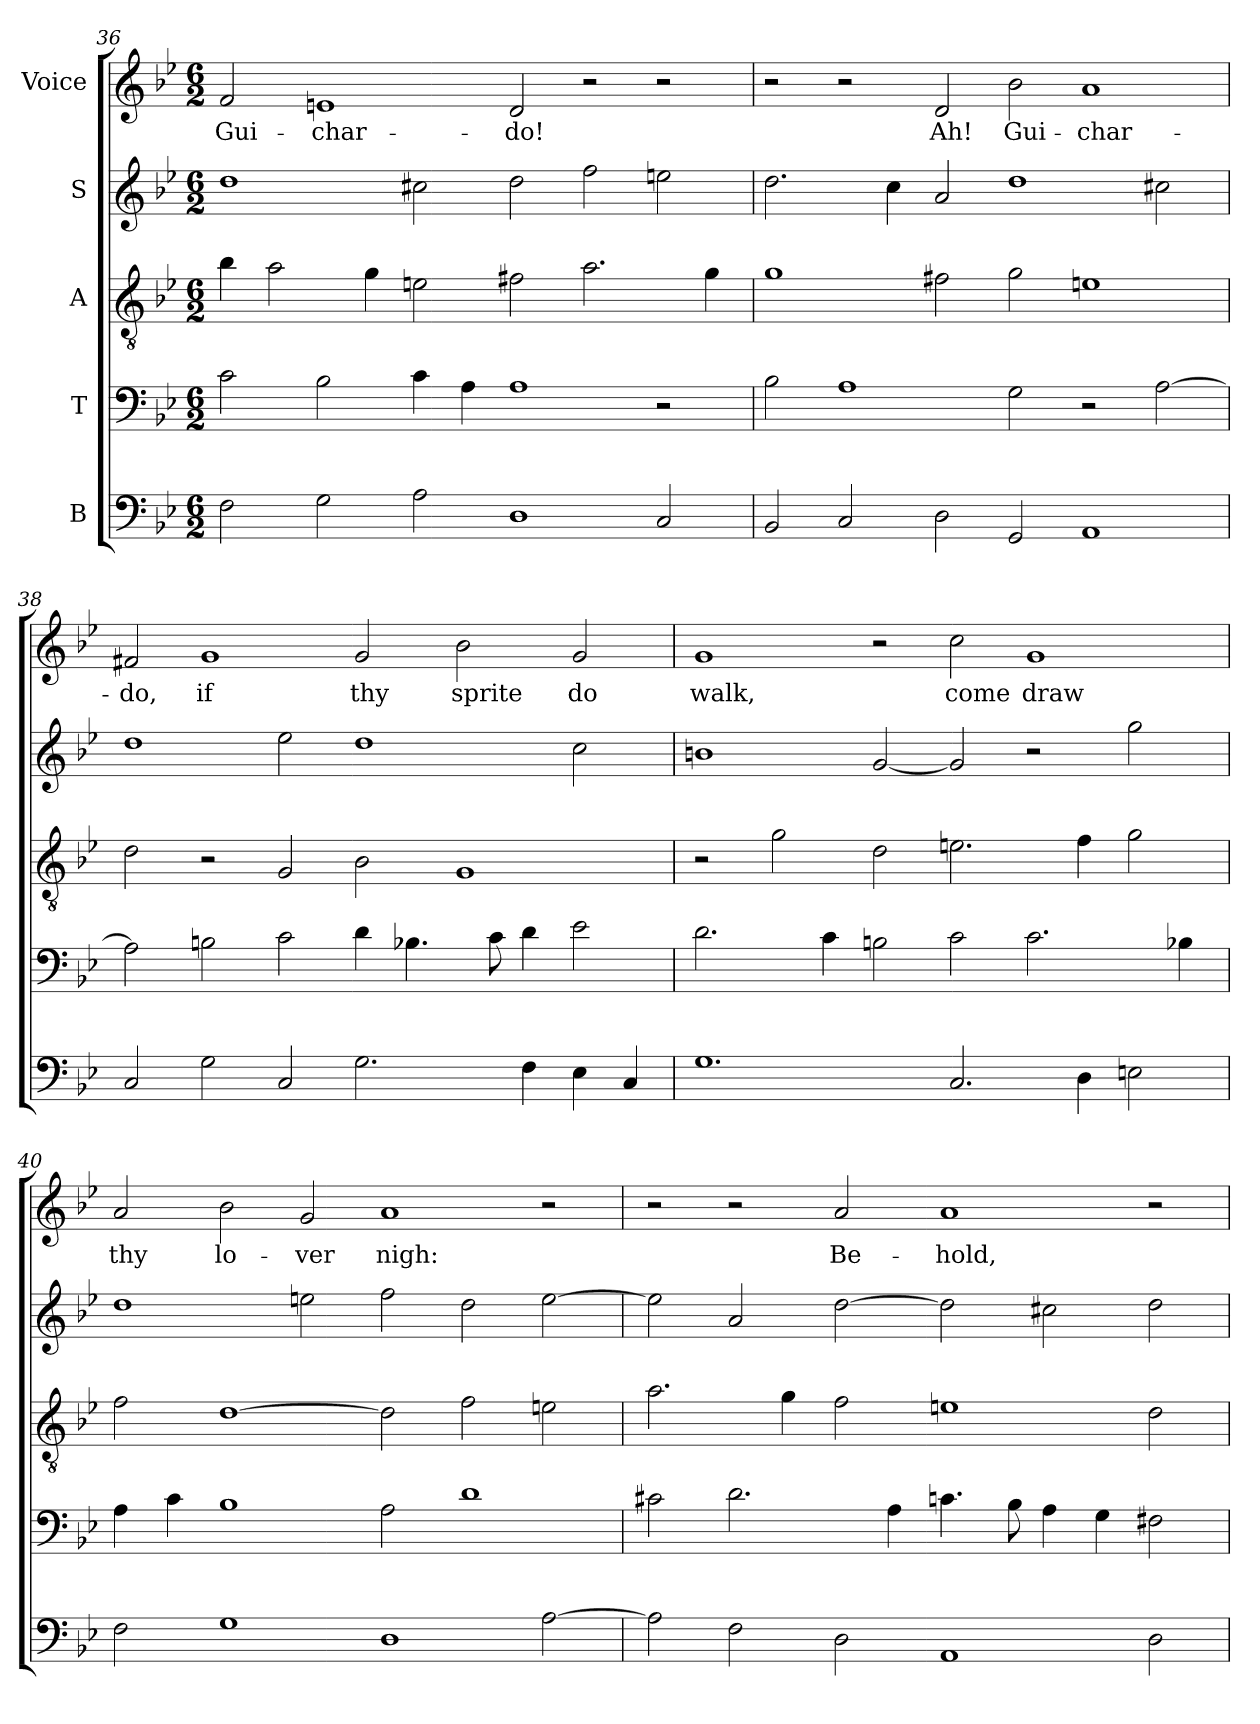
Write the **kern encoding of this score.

**kern	**kern	**kern	**kern	**kern	**text
*part5	*part4	*part3	*part2	*part1	*part1
*staff5	*staff4	*staff3	*staff2	*staff1	*staff1
*I"B	*I"T	*I"A	*I"S	*I"Voice	*
!!LO:LB:g=z
*clefF4	*clefF4	*clefGv2	*clefG2	*clefG2	*
*k[b-e-]	*k[b-e-]	*k[b-e-]	*k[b-e-]	*k[b-e-]	*
*B-:	*B-:	*B-:	*B-:	*B-:	*
*M6/2	*M6/2	*M6/2	*M6/2	*M6/2	*
=36	=36	=36	=36	=36	=36
!	!	!	!	!	!LO:LY:b
2F\	2c\	4b-\	1dd	2f/	Gui-
.	.	2a\	.	.	.
!	!	!	!	!	!LO:LY:b
2G\	2B-\	.	.	1en	-char-
.	.	4g\	.	.	.
2A\	4c\	2en\	2cc#X\	.	.
.	4A\	.	.	.	.
!	!	!	!	!	!LO:LY:b
1D	1A	2f#X\	2dd\	2d/	-do!
.	.	2.a\	2ff\	2r	.
2C/	2r	.	2een\	2r	.
.	.	4g\	.	.	.
=37	=37	=37	=37	=37	=37
2BB-/	2B-\	1g	2.dd\	2r	.
2C/	1A	.	.	2r	.
.	.	.	4cc\	.	.
!	!	!	!	!	!LO:LY:b
2D\	.	2f#X\	2a/	2d/	Ah!
!	!	!	!	!	!LO:LY:b
2GG/	2G\	2g\	1dd	2b-\	Gui-
!	!	!	!	!	!LO:LY:b
1AA	2r	1en	.	1a	-char-
.	[2A\	.	2cc#X\	.	.
=38	=38	=38	=38	=38	=38
!	!	!	!	!	!LO:LY:b
2C/	2A\]	2d\	1dd	2f#X/	-do,
!	!	!	!	!	!LO:LY:b
2G\	2Bn\	2r	.	1g	if
2C/	2c\	2G/	2ee-\	.	.
!	!	!	!	!	!LO:LY:b
2.G\	4d\	2B-\	1dd	2g/	thy
.	4.B-X\	.	.	.	.
!	!	!	!	!	!LO:LY:b
.	.	1G	.	2b-\	sprite
.	8c\	.	.	.	.
4F\	4d\	.	.	.	.
!	!	!	!	!	!LO:LY:b
4E-\	2e-\	.	2cc\	2g/	do
4C/	.	.	.	.	.
=39	=39	=39	=39	=39	=39
!	!	!	!	!	!LO:LY:b
1.G	2.d\	2r	1bn	1g	walk,
.	.	2g\	.	.	.
.	4c\	.	.	.	.
.	2Bn\	2d\	[2g/	2r	.
!	!	!	!	!	!LO:LY:b
2.C/	2c\	2.en\	2g/]	2cc\	come
!	!	!	!	!	!LO:LY:b
.	2.c\	.	2r	1g	draw
4D\	.	4f\	.	.	.
2En\	.	2g\	2gg\	.	.
.	4B-X\	.	.	.	.
!!LO:PB:g=z
=40	=40	=40	=40	=40	=40
!	!	!	!	!	!LO:LY:b
2F\	4A\	2f\	1dd	2a/	thy
.	4c\	.	.	.	.
!	!	!	!	!	!LO:LY:b
1G	1B-	[1d	.	2b-\	lo-
!	!	!	!	!	!LO:LY:b
.	.	.	2een\	2g/	-ver
!	!	!	!	!	!LO:LY:b
1D	2A\	2d\]	2ff\	1a	nigh:
.	1d	2f\	2dd\	.	.
[2A\	.	2en\	[2ee\	2r	.
=41	=41	=41	=41	=41	=41
2A\]	2c#X\	2.a\	2ee\]	2r	.
2F\	2.d\	.	2a/	2r	.
.	.	4g\	.	.	.
!	!	!	!	!	!LO:LY:b
2D\	.	2f\	[2dd\	2a/	Be-
.	4A\	.	.	.	.
!	!	!	!	!	!LO:LY:b
1AA	4.cn\	1en	2dd\]	1a	-hold,
.	8B-\	.	.	.	.
.	4A\	.	2cc#X\	.	.
.	4G\	.	.	.	.
2D\	2F#X\	2d\	2dd\	2r	.
=	=	=	=	=	=
*-	*-	*-	*-	*-	*-
